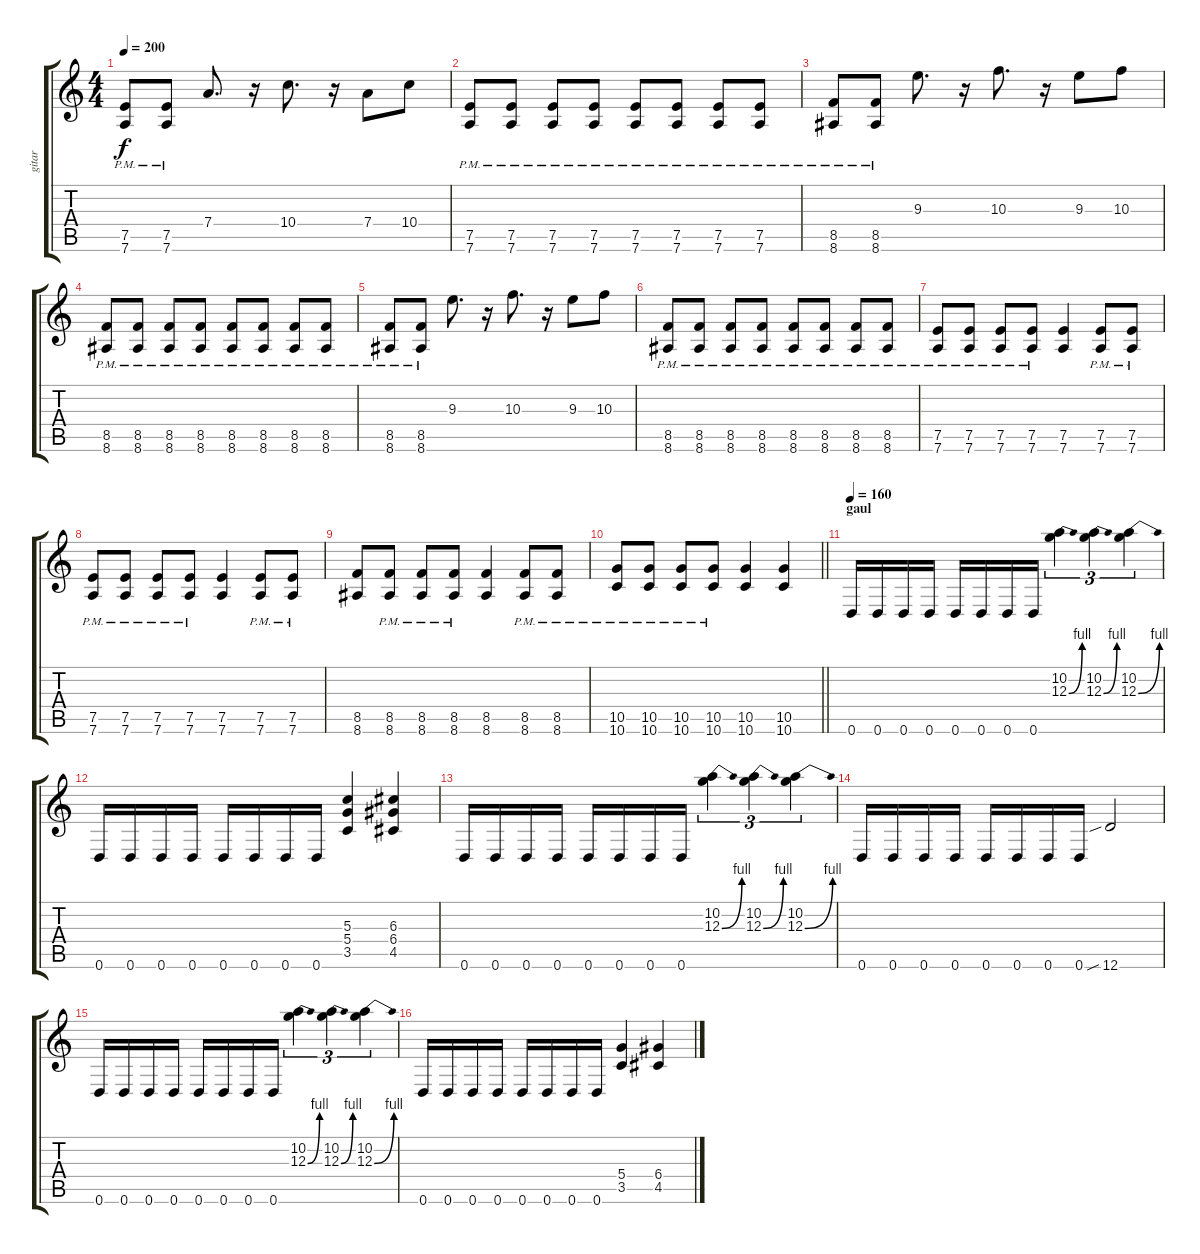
\track ("gitar" "gitar") {instrument distortionguitar}
\staff {score tabs}
\tuning (E4 B3 G3 D3 A2 D2) {hide}
\ts (4 4)
\tempo 200
\clef g2
\ks c
(7.5{pm} 7.6{pm}).8{dy f} (7.5{pm} 7.6{pm}).8 7.4.8{d} r.16 10.4.8{d} r.16 7.4.8 10.4.8 |
(7.5 7.6{pm}).8 (7.5 7.6{pm}).8 (7.5 7.6{pm}).8 (7.5 7.6{pm}).8 (7.5 7.6{pm}).8 (7.5 7.6{pm}).8 (7.5 7.6{pm}).8 (7.5 7.6{pm}).8 |
(8.5{pm} 8.6{pm}).8 (8.5{pm} 8.6{pm}).8 9.3.8{d} r.16 10.3.8{d} r.16 9.3.8 10.3.8 |
(8.5{pm} 8.6{pm}).8 (8.5{pm} 8.6{pm}).8 (8.5{pm} 8.6{pm}).8 (8.5{pm} 8.6{pm}).8 (8.5{pm} 8.6{pm}).8 (8.5{pm} 8.6{pm}).8 (8.5{pm} 8.6{pm}).8 (8.5{pm} 8.6{pm}).8 |
(8.5{pm} 8.6{pm}).8 (8.5{pm} 8.6{pm}).8 9.3.8{d} r.16 10.3.8{d} r.16 9.3.8 10.3.8 |
(8.5{pm} 8.6{pm}).8 (8.5{pm} 8.6{pm}).8 (8.5{pm} 8.6{pm}).8 (8.5{pm} 8.6{pm}).8 (8.5{pm} 8.6{pm}).8 (8.5{pm} 8.6{pm}).8 (8.5{pm} 8.6{pm}).8 (8.5{pm} 8.6{pm}).8 |
(7.5 7.6{pm}).8 (7.5 7.6{pm}).8 (7.5 7.6{pm}).8 (7.5 7.6{pm}).8 (7.5 7.6).4 (7.5 7.6{pm}).8 (7.5 7.6{pm}).8 |
(7.5 7.6{pm}).8 (7.5 7.6{pm}).8 (7.5 7.6{pm}).8 (7.5 7.6{pm}).8 (7.5 7.6).4 (7.5 7.6{pm}).8 (7.5 7.6{pm}).8 |
(8.5 8.6).8 (8.5 8.6{pm}).8 (8.5 8.6{pm}).8 (8.5 8.6{pm}).8 (8.5 8.6).4 (8.5 8.6{pm}).8 (8.5 8.6{pm}).8 |
\barLineRight lightlight
(10.5 10.6{pm}).8 (10.5 10.6{pm}).8 (10.5 10.6{pm}).8 (10.5 10.6{pm}).8 (10.5 10.6).4 (10.5 10.6).4 |
\section ("" "gaul")
\tempo 160
0.6.16 0.6.16 0.6.16 0.6.16 0.6.16 0.6.16 0.6.16 0.6.16 (10.2 12.3{be (bend 0 0 60 4)}).4{tu (3 2)} (10.2 12.3{be (bend 0 0 60 4)}).4{tu (3 2)} (10.2 12.3{be (bend 0 0 60 4)}).4{tu (3 2)} |
0.6.16 0.6.16 0.6.16 0.6.16 0.6.16 0.6.16 0.6.16 0.6.16 (5.3 5.4 3.5).4 (6.3 6.4 4.5).4 |
0.6.16 0.6.16 0.6.16 0.6.16 0.6.16 0.6.16 0.6.16 0.6.16 (10.2 12.3{be (bend 0 0 60 4)}).4{tu (3 2)} (10.2 12.3{be (bend 0 0 60 4)}).4{tu (3 2)} (10.2 12.3{be (bend 0 0 60 4)}).4{tu (3 2)} |
0.6.16 0.6.16 0.6.16 0.6.16 0.6.16 0.6.16 0.6.16 0.6.16 12.6{sib}.2 |
0.6.16 0.6.16 0.6.16 0.6.16 0.6.16 0.6.16 0.6.16 0.6.16 (10.2 12.3{be (bend 0 0 60 4)}).4{tu (3 2)} (10.2 12.3{be (bend 0 0 60 4)}).4{tu (3 2)} (10.2 12.3{be (bend 0 0 60 4)}).4{tu (3 2)} |
0.6.16 0.6.16 0.6.16 0.6.16 0.6.16 0.6.16 0.6.16 0.6.16 (5.4 3.5).4 (6.4 4.5).4
